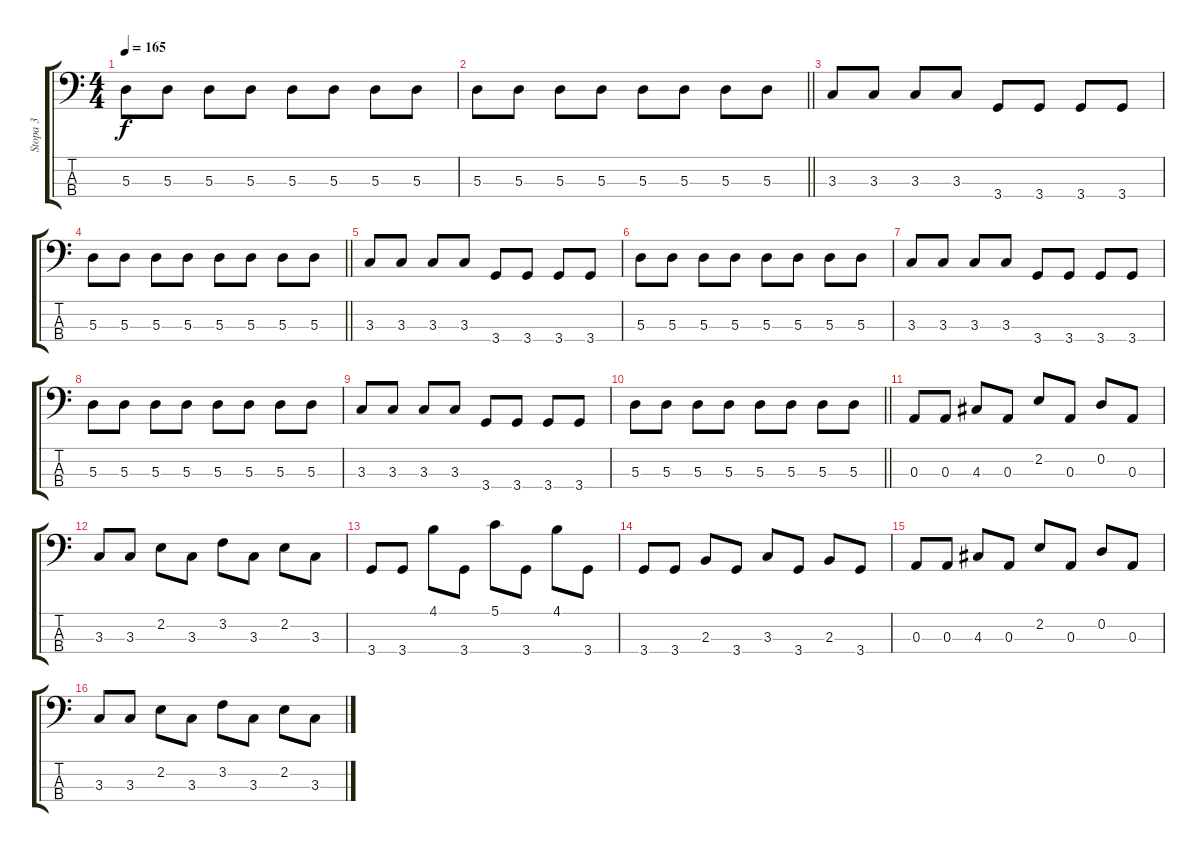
\track ("Stopa 3" "Stopa 3") {instrument synthbass1}
\staff {score tabs}
\tuning (G2 D2 A1 E1) {hide}
\ts (4 4)
\tempo 165
\clef f4
\ks c
5.3.8{dy f} 5.3.8 5.3.8 5.3.8 5.3.8 5.3.8 5.3.8 5.3.8 |
\barLineRight lightlight
5.3.8 5.3.8 5.3.8 5.3.8 5.3.8 5.3.8 5.3.8 5.3.8 |
\section ("" "")
3.3.8 3.3.8 3.3.8 3.3.8 3.4.8 3.4.8 3.4.8 3.4.8 |
\barLineRight lightlight
5.3.8 5.3.8 5.3.8 5.3.8 5.3.8 5.3.8 5.3.8 5.3.8 |
3.3.8 3.3.8 3.3.8 3.3.8 3.4.8 3.4.8 3.4.8 3.4.8 |
5.3.8 5.3.8 5.3.8 5.3.8 5.3.8 5.3.8 5.3.8 5.3.8 |
3.3.8 3.3.8 3.3.8 3.3.8 3.4.8 3.4.8 3.4.8 3.4.8 |
5.3.8 5.3.8 5.3.8 5.3.8 5.3.8 5.3.8 5.3.8 5.3.8 |
3.3.8 3.3.8 3.3.8 3.3.8 3.4.8 3.4.8 3.4.8 3.4.8 |
\barLineRight lightlight
5.3.8 5.3.8 5.3.8 5.3.8 5.3.8 5.3.8 5.3.8 5.3.8 |
0.3.8 0.3.8 4.3.8 0.3.8 2.2.8 0.3.8 0.2.8 0.3.8 |
3.3.8 3.3.8 2.2.8 3.3.8 3.2.8 3.3.8 2.2.8 3.3.8 |
3.4.8 3.4.8 4.1.8 3.4.8 5.1.8 3.4.8 4.1.8 3.4.8 |
3.4.8 3.4.8 2.3.8 3.4.8 3.3.8 3.4.8 2.3.8 3.4.8 |
0.3.8 0.3.8 4.3.8 0.3.8 2.2.8 0.3.8 0.2.8 0.3.8 |
3.3.8 3.3.8 2.2.8 3.3.8 3.2.8 3.3.8 2.2.8 3.3.8
